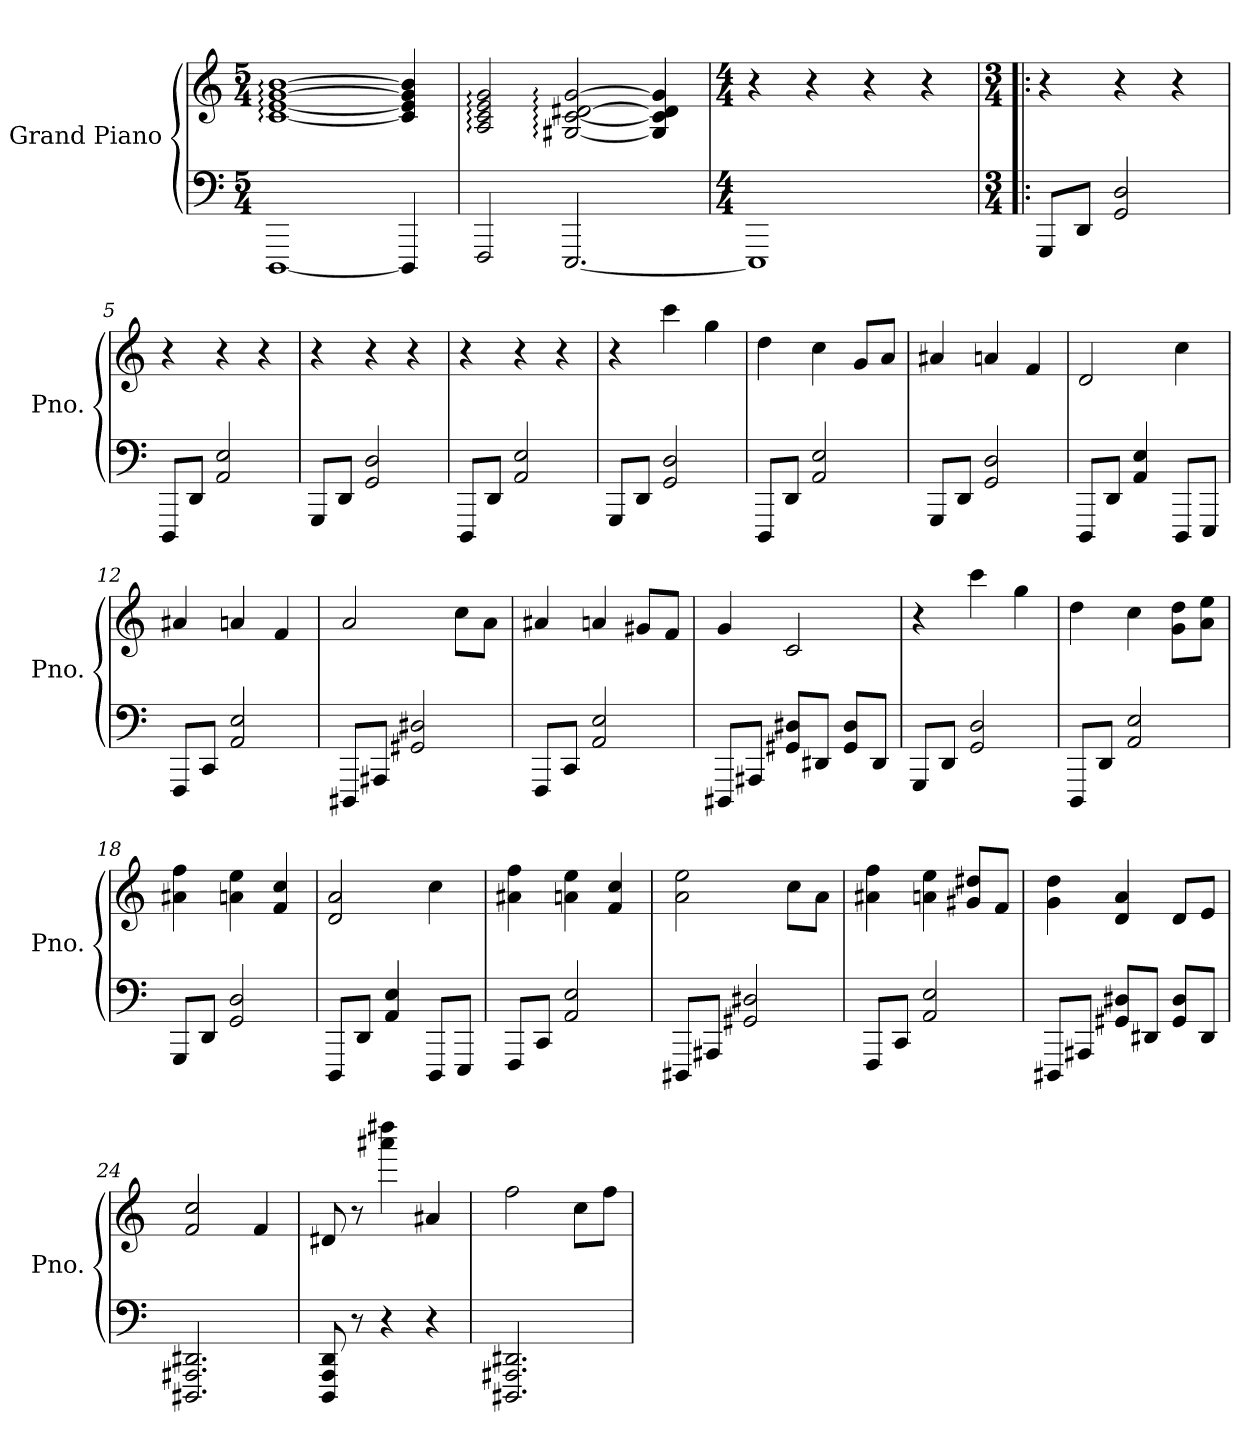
**kern	**kern
*part1	*part1
*staff2	*staff1
*I"Grand Piano	*
*I'Pno.	*
*stria5	*stria5
*clefF4	*clefG2
*k[]	*k[]
*M5/4	*M5/4
*MM80	*MM80
=1	=1
[1DDD	[1c: [1g: [1e: [1b:
4DDD]	4c] 4g] 4e] 4b]
=2	=2
2FFF	2A: 2c: 2e: 2g:
[2.EEE	[2G#X: [2c: [2d#X: [2g:
.	4G#] 4c] 4d#] 4g]
=3	=3
*M4/4	*M4/4
1EEE]	4r
.	4r
.	4r
.	4r
=4!|:	=4!|:
*M3/4	*M3/4
8GGGL	4r
8DDJ	.
2GG 2D	4r
.	4r
=5	=5
8DDDL	4r
8DDJ	.
2AA 2E	4r
.	4r
=6	=6
8GGGL	4r
8DDJ	.
2GG 2D	4r
.	4r
=7	=7
8DDDL	4r
8DDJ	.
2AA 2E	4r
.	4r
=8	=8
8GGGL	4r
8DDJ	.
2GG 2D	4ccc
.	4gg
=9	=9
8DDDL	4dd
8DDJ	.
2AA 2E	4cc
.	8gL
.	8aJ
=10	=10
8GGGL	4a#X
8DDJ	.
2GG 2D	4an
.	4f
=11	=11
8DDDL	2d
8DDJ	.
4AA 4E	.
8DDDL	4cc
8EEEJ	.
=12	=12
8FFFL	4a#X
8CCJ	.
2AA 2E	4an
.	4f
=13	=13
8DDD#XL	2a
8AAA#XJ	.
2GG#X 2D#X	.
.	8ccL
.	8aJ
=14	=14
8FFFL	4a#X
8CCJ	.
2AA 2E	4an
.	8g#XL
.	8fJ
=15	=15
8DDD#XL	4g
8AAA#XJ	.
8GG#X 8D#XL	2c
8DD#XJ	.
8GG# 8D#L	.
8DD#J	.
=16	=16
8GGGL	4r
8DDJ	.
2GG 2D	4ccc
.	4gg
=17	=17
8DDDL	4dd
8DDJ	.
2AA 2E	4cc
.	8g 8ddL
.	8a 8eeJ
=18	=18
8GGGL	4a#X 4ff
8DDJ	.
2GG 2D	4an 4ee
.	4f 4cc
=19	=19
8DDDL	2d 2a
8DDJ	.
4AA 4E	.
8DDDL	4cc
8EEEJ	.
=20	=20
8FFFL	4a#X 4ff
8CCJ	.
2AA 2E	4an 4ee
.	4f 4cc
=21	=21
8DDD#XL	2a 2ee
8AAA#XJ	.
2GG#X 2D#X	.
.	8ccL
.	8aJ
=22	=22
8FFFL	4a#X 4ff
8CCJ	.
2AA 2E	4an 4ee
.	8g#X 8dd#XL
.	8fJ
=23	=23
8DDD#XL	4g 4dd
8AAA#XJ	.
8GG#X 8D#XL	4d 4a
8DD#XJ	.
8GG# 8D#L	8dL
8DD#J	8eJ
=24	=24
2.DDD#X 2.AAA#X 2.DD#X	2f 2cc
.	4f
=25	=25
8DDD 8AAA 8DD	8d#X
8r	8r
4r	4dddd#X 4aaa#X
4r	4a#X
=26	=26
2.DDD#X 2.AAA#X 2.DD#X	2ff
.	8ccL
.	8ffJ
=	=
*-	*-
